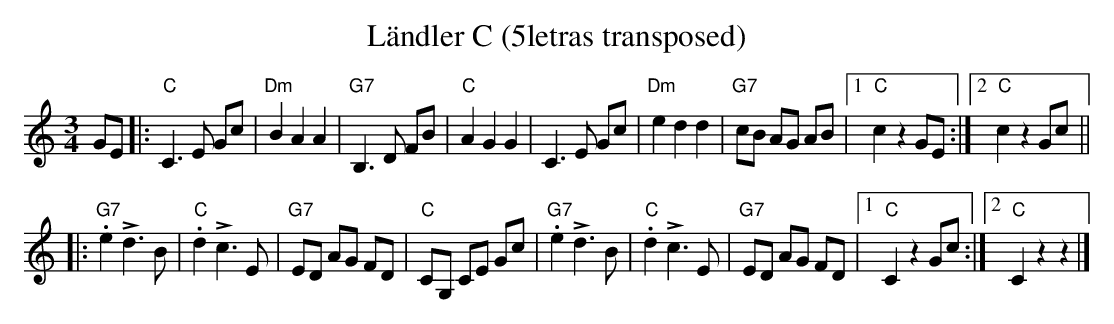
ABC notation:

X:1
T:L\"andler C (5letras transposed)
M:3/4
L:1/8
K:C transpose=3 %%MIDI gchordon
GE |: "C"C3E Gc | "Dm"B2A2A2 | "G7"B,3D FB | "C"A2G2G2 | C3E Gc | "Dm"e2d2d2 | "G7"cB AG AB |1 "C"c2z2GE :|2 "C"c2z2Gc ||
|: "G7".e2!>!d3B | "C".d2!>!c3E | "G7"ED AG FD | "C"CG, CE Gc | "G7".e2!>!d3B | "C".d2!>!c3E | "G7"ED AG FD |1 "C"C2z2Gc :|2 "C"C2z2z2 |]
